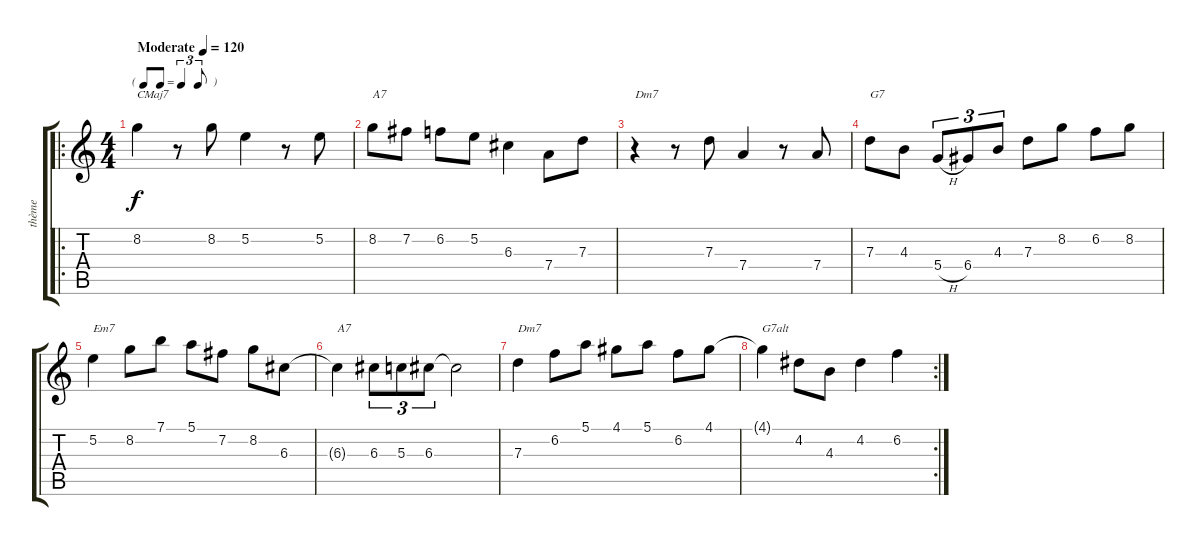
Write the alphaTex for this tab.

\track ("thème" "thème") {instrument electricguitarjazz}
\staff {score tabs}
\tuning (E4 B3 G3 D3 A2 E2) {hide}
\ro
\ts (4 4)
\tf triplet8th
\tempo (120 "Moderate")
\clef g2
\ks c
8.2.4{txt "CMaj7" dy f instrument electricguitarjazz} r.8 8.2.8 5.2.4 r.8 5.2.8 |
8.2.8{txt "A7"} 7.2.8 6.2.8 5.2.8 6.3.4 7.4.8 7.3.8 |
r.4{txt "Dm7"} r.8 7.3.8 7.4.4 r.8 7.4.8 |
7.3.8{txt "G7"} 4.3.8 5.4{h}.8{tu (3 2)} 6.4.8{tu (3 2)} 4.3.8{tu (3 2)} 7.3.8 8.2.8 6.2.8 8.2.8 |
5.2.4{txt "Em7"} 8.2.8 7.1.8 5.1.8 7.2.8 8.2.8 6.3.8 |
6.3{t}.4{txt "A7"} 6.3.8{tu (3 2)} 5.3.8{tu (3 2)} 6.3.8{tu (3 2)} 6.3{t}.2 |
7.3.4{txt "Dm7"} 6.2.8 5.1.8 4.1.8 5.1.8 6.2.8 4.1.8 |
\rc 2
4.1{t}.4{txt "G7alt"} 4.2.8 4.3.8 4.2.4 6.2.4
